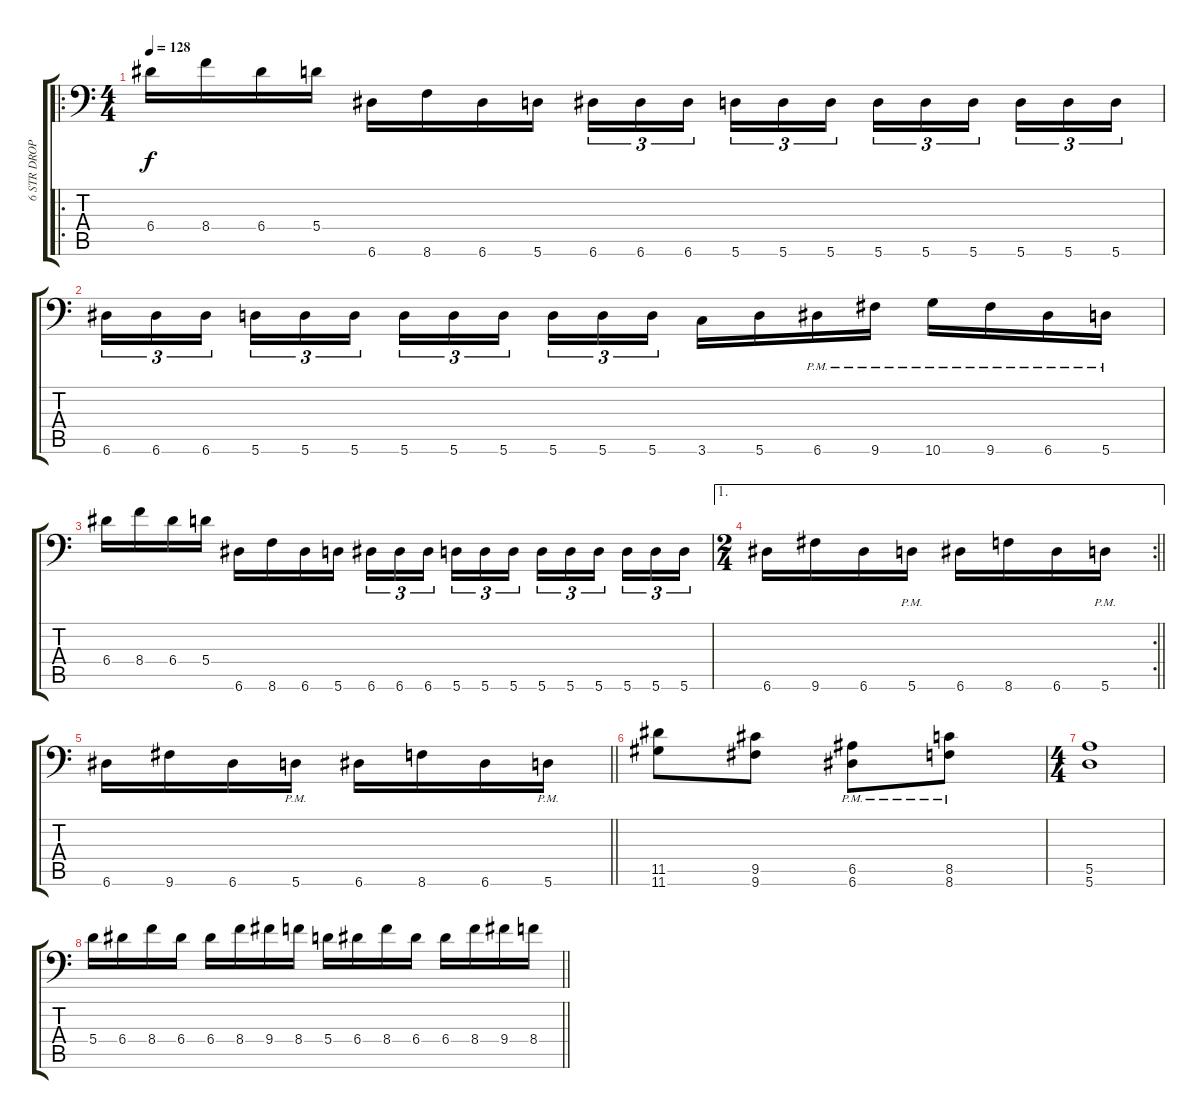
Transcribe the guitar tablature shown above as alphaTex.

\track ("6 STR DROP A" "6 STR DROP") {instrument distortionguitar}
\staff {score tabs}
\tuning (B3 Gb3 D3 A2 E2 A1) {hide}
\ro
\ts (4 4)
\tempo 128
\clef f4
\ks c
6.4.16{dy f} 8.4.16 6.4.16 5.4.16 6.6.16 8.6.16 6.6.16 5.6.16 6.6.16{tu (3 2)} 6.6.16{tu (3 2)} 6.6.16{tu (3 2) beam splitsecondary} 5.6.16{tu (3 2)} 5.6.16{tu (3 2)} 5.6.16{tu (3 2)} 5.6.16{tu (3 2)} 5.6.16{tu (3 2)} 5.6.16{tu (3 2) beam splitsecondary} 5.6.16{tu (3 2)} 5.6.16{tu (3 2)} 5.6.16{tu (3 2)} |
6.6.16{tu (3 2)} 6.6.16{tu (3 2)} 6.6.16{tu (3 2) beam splitsecondary} 5.6.16{tu (3 2)} 5.6.16{tu (3 2)} 5.6.16{tu (3 2)} 5.6.16{tu (3 2)} 5.6.16{tu (3 2)} 5.6.16{tu (3 2) beam splitsecondary} 5.6.16{tu (3 2)} 5.6.16{tu (3 2)} 5.6.16{tu (3 2)} 3.6.16 5.6.16 6.6{pm}.16 9.6{pm}.16 10.6{pm}.16 9.6{pm}.16 6.6{pm}.16 5.6{pm}.16 |
6.4.16 8.4.16 6.4.16 5.4.16 6.6.16 8.6.16 6.6.16 5.6.16 6.6.16{tu (3 2)} 6.6.16{tu (3 2)} 6.6.16{tu (3 2) beam splitsecondary} 5.6.16{tu (3 2)} 5.6.16{tu (3 2)} 5.6.16{tu (3 2)} 5.6.16{tu (3 2)} 5.6.16{tu (3 2)} 5.6.16{tu (3 2) beam splitsecondary} 5.6.16{tu (3 2)} 5.6.16{tu (3 2)} 5.6.16{tu (3 2)} |
\ae 1
\rc 2
\ts (2 4)
\barLineRight lightlight
6.6.16 9.6.16 6.6.16 5.6{pm}.16 6.6.16 8.6.16 6.6.16 5.6{pm}.16 |
\barLineRight lightlight
6.6.16 9.6.16 6.6.16 5.6{pm}.16 6.6.16 8.6.16 6.6.16 5.6{pm}.16 |
(11.5 11.6).8 (9.5 9.6).8 (6.5{pm} 6.6{pm}).8 (8.5{pm} 8.6{pm}).8 |
\ts (4 4)
(5.5 5.6).1 |
\barLineRight lightlight
5.4.16 6.4.16 8.4.16 6.4.16 6.4.16 8.4.16 9.4.16 8.4.16 5.4.16 6.4.16 8.4.16 6.4.16 6.4.16 8.4.16 9.4.16 8.4.16
